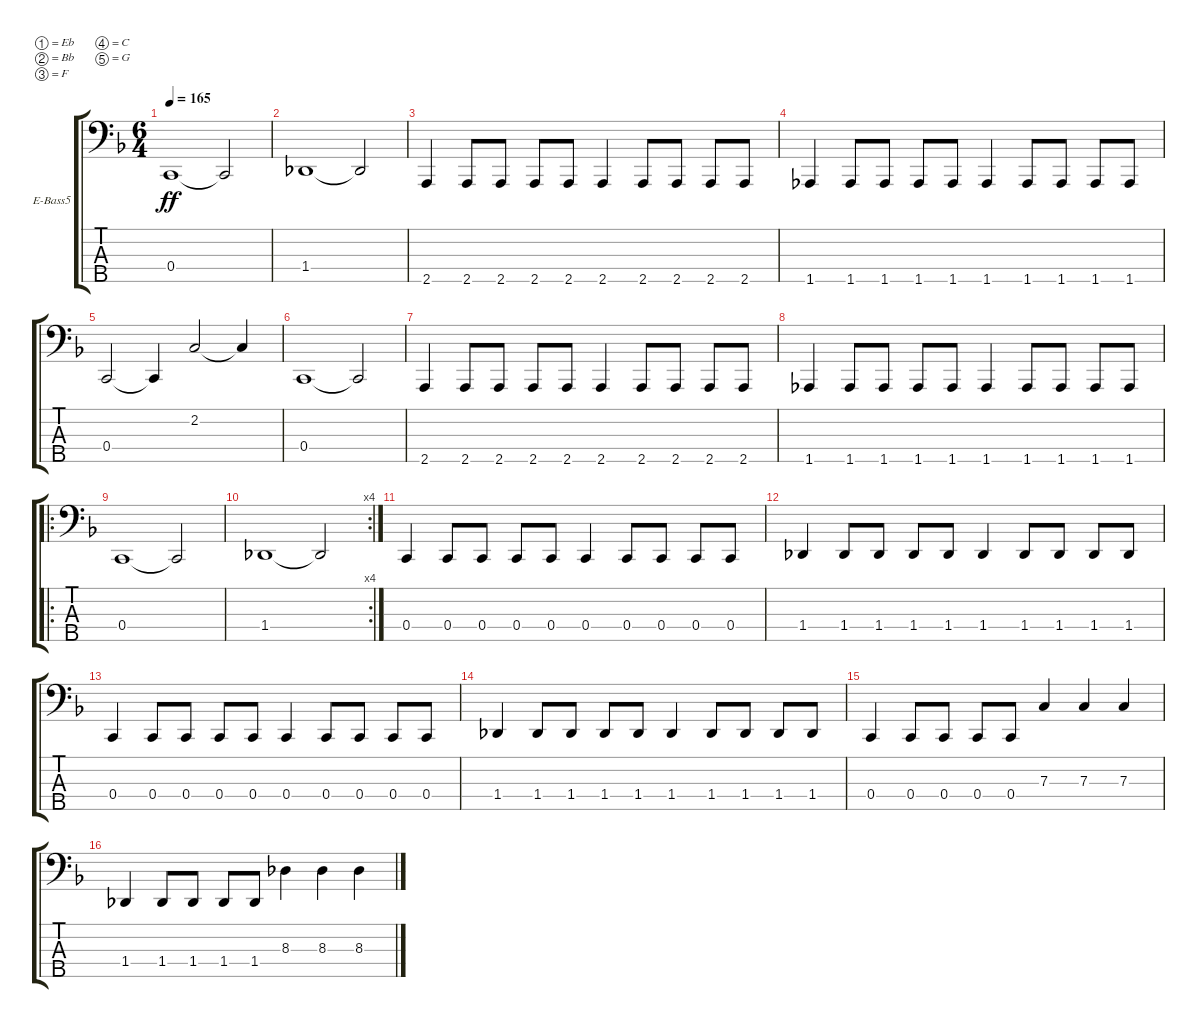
\defaultSystemsLayout 4
\bracketExtendMode groupsimilarinstruments
\firstSystemTrackNameOrientation horizontal
\otherSystemsTrackNameOrientation horizontal
\track ("Electric Bass" "E-Bass5") {instrument electricbassfinger}
\staff {score tabs}
\tuning (Eb2 Bb1 F1 C1 G0)
\ts (6 4)
\tempo 165
\clef f4
\ks f
0.4.1{dy ff} 0.4{t}.2 |
1.4.1 1.4{t}.2 |
2.5.4 2.5.8 2.5.8 2.5.8 2.5.8 2.5.4 2.5.8 2.5.8 2.5.8 2.5.8 |
1.5.4 1.5.8 1.5.8 1.5.8 1.5.8 1.5.4 1.5.8 1.5.8 1.5.8 1.5.8 |
0.4.2 0.4{t}.4 2.2.2 2.2{t}.4 |
0.4.1 0.4{t}.2 |
2.5.4 2.5.8 2.5.8 2.5.8 2.5.8 2.5.4 2.5.8 2.5.8 2.5.8 2.5.8 |
1.5.4 1.5.8 1.5.8 1.5.8 1.5.8 1.5.4 1.5.8 1.5.8 1.5.8 1.5.8 |
\ro
0.4.1 0.4{t}.2 |
\rc 4
1.4.1 1.4{t}.2 |
0.4.4 0.4.8 0.4.8 0.4.8 0.4.8 0.4.4 0.4.8 0.4.8 0.4.8 0.4.8 |
1.4.4 1.4.8 1.4.8 1.4.8 1.4.8 1.4.4 1.4.8 1.4.8 1.4.8 1.4.8 |
0.4.4 0.4.8 0.4.8 0.4.8 0.4.8 0.4.4 0.4.8 0.4.8 0.4.8 0.4.8 |
1.4.4 1.4.8 1.4.8 1.4.8 1.4.8 1.4.4 1.4.8 1.4.8 1.4.8 1.4.8 |
0.4.4 0.4.8 0.4.8 0.4.8 0.4.8 7.3.4 7.3.4 7.3.4 |
1.4.4 1.4.8 1.4.8 1.4.8 1.4.8 8.3.4 8.3.4 8.3.4
